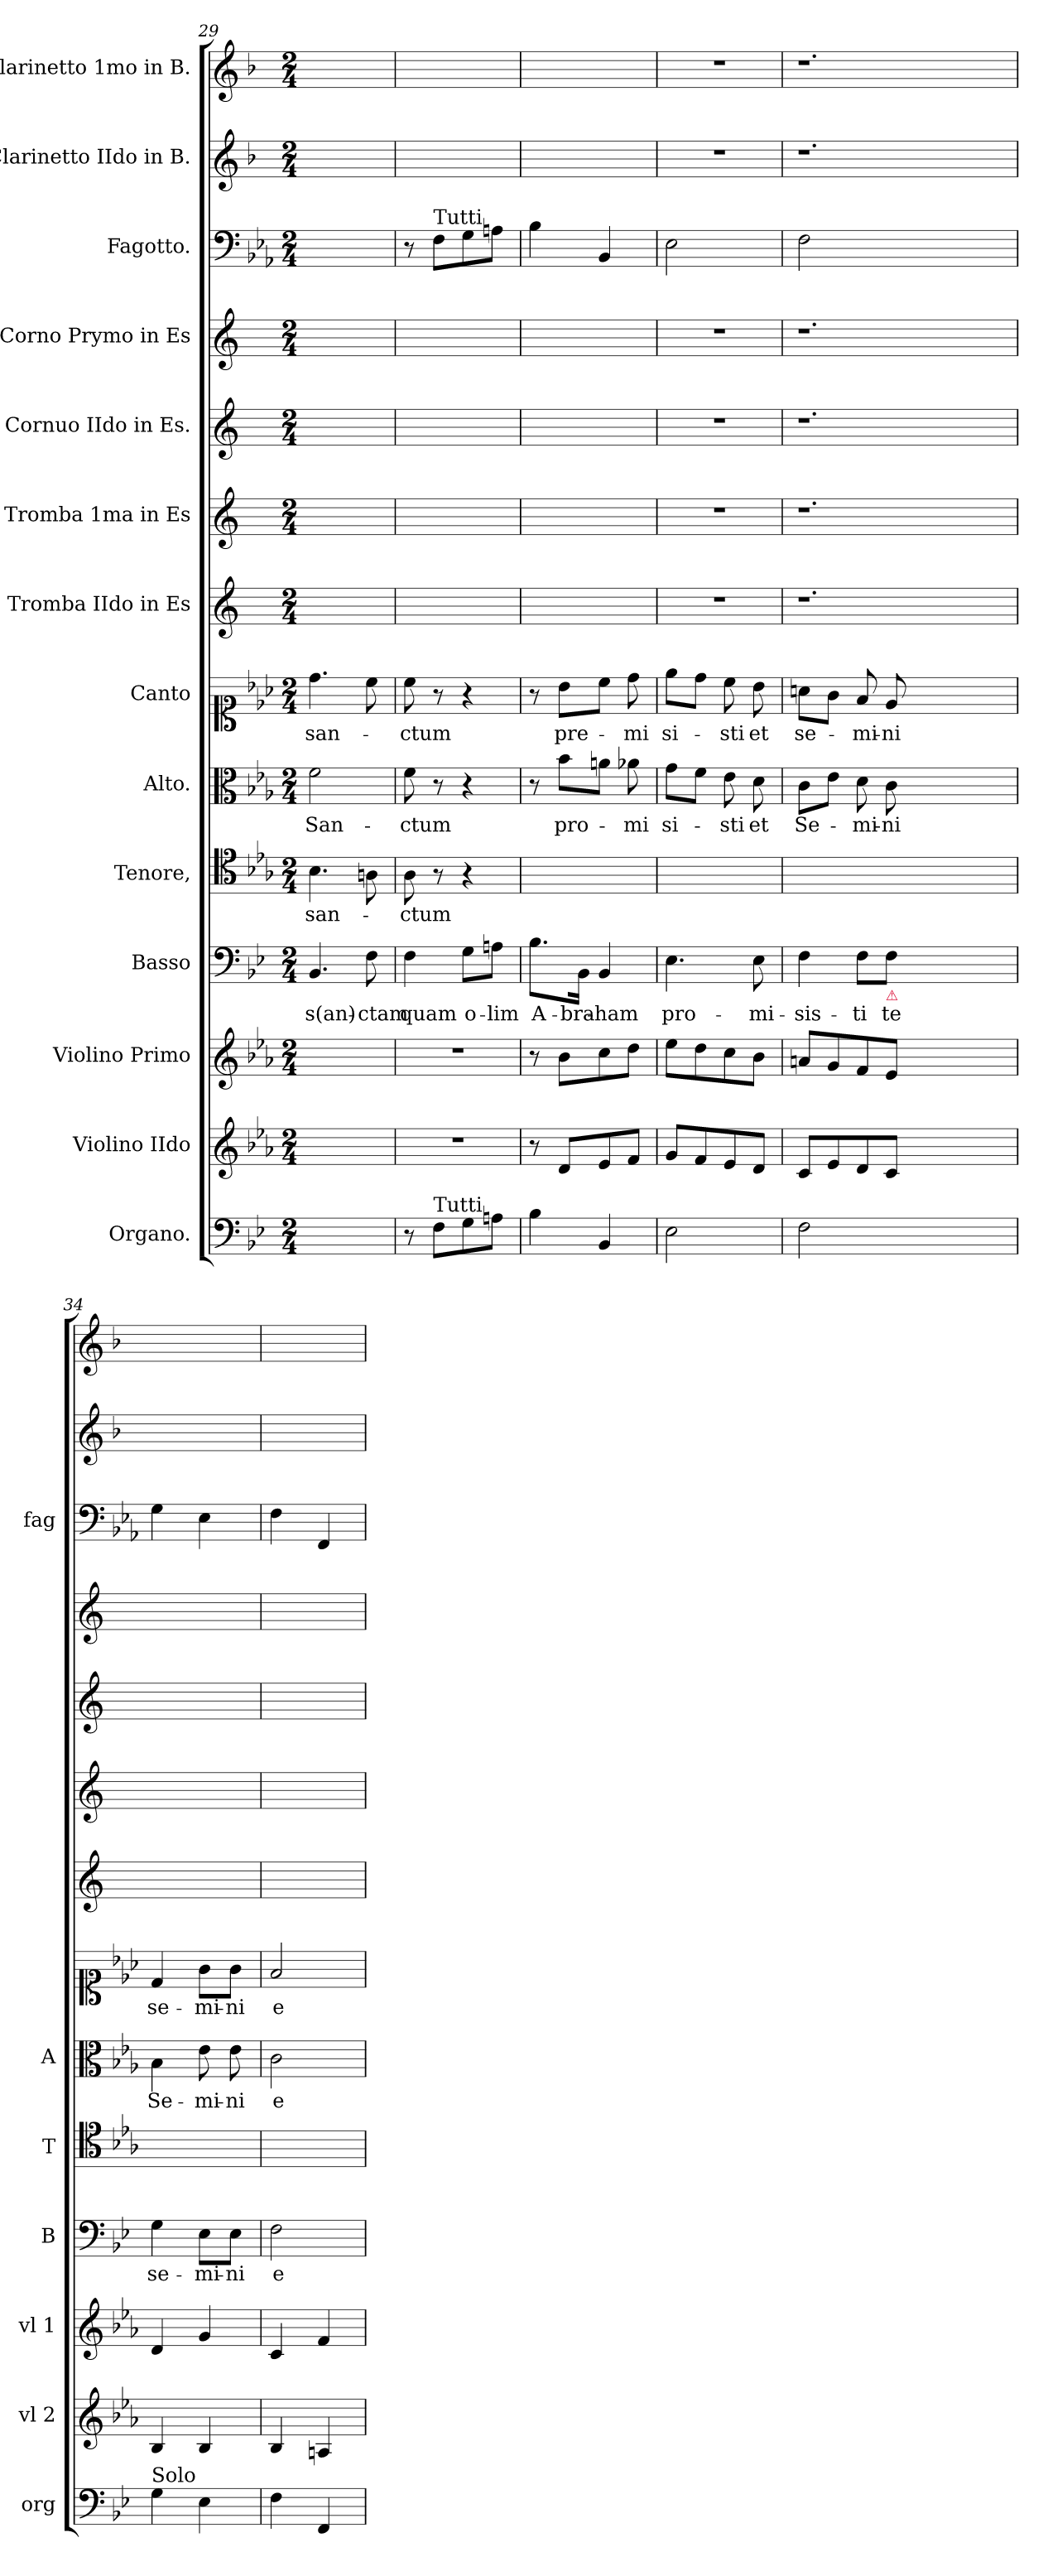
**kern	**kern	**kern	**kern	**text	**kern	**text	**kern	**text	**kern	**text	**kern	**kern	**kern	**kern	**kern	**kern	**kern
*part14	*part13	*part12	*part11	*part11	*part10	*part10	*part9	*part9	*part8	*part8	*part7	*part6	*part5	*part4	*part3	*part2	*part1
*staff14	*staff13	*staff12	*staff11	*staff11	*staff10	*staff10	*staff9	*staff9	*staff8	*staff8	*staff7	*staff6	*staff5	*staff4	*staff3	*staff2	*staff1
*I"Organo.	*I"Violino IIdo	*I"Violino Primo	*I"Basso	*	*I"Tenore,	*	*I"Alto.	*	*I"Canto	*	*I"Tromba IIdo in Es	*I"Tromba 1ma in Es	*I"Cornuo IIdo in Es.	*I"Corno Prymo in Es	*I"Fagotto.	*I"Clarinetto IIdo in B.	*I"Clarinetto 1mo in B.
*I'org	*I'vl 2	*I'vl 1	*I'B	*	*I'T	*	*I'A	*	*	*	*	*	*	*	*I'fag	*	*
*clefF4	*clefG2	*clefG2	*clefF4	*	*clefC4	*	*clefC3	*	*clefC1	*	*clefG2	*clefG2	*clefG2	*clefG2	*clefF4	*clefG2	*clefG2
*	*	*	*	*	*	*	*	*	*	*	*ITrd-2c-3	*ITrd-2c-3	*ITrd-2c-3	*ITrd-2c-3	*	*ITrd1c2	*ITrd1c2
*k[b-e-]	*k[b-e-a-]	*k[b-e-a-]	*k[b-e-]	*	*k[b-e-a-]	*	*k[b-e-a-]	*	*k[b-e-a-]	*	*k[b-e-a-]	*k[b-e-a-]	*k[b-e-a-]	*k[b-e-a-]	*k[b-e-a-]	*k[b-e-a-]	*k[b-e-a-]
*	*E-:	*E-:	*	*	*E-:	*	*E-:	*	*E-:	*	*E-:	*E-:	*E-:	*E-:	*E-:	*E-:	*E-:
*M2/4	*M2/4	*M2/4	*M2/4	*	*M2/4	*	*M2/4	*	*M2/4	*	*M2/4	*M2/4	*M2/4	*M2/4	*M2/4	*M2/4	*M2/4
=29	=29	=29	=29	=29	=29	=29	=29	=29	=29	=29	=29	=29	=29	=29	=29	=29	=29
2ryy	2ryy	2ryy	4.BB-/	s(an)-	4.B-\	san-	2f\	San-	4.dd\	san-	2ryy	2ryy	2ryy	2ryy	2ryy	2ryy	2ryy
.	.	.	8F\	-ctam	8An\	.	.	.	8cc\	.	.	.	.	.	.	.	.
=30	=30	=30	=30	=30	=30	=30	=30	=30	=30	=30	=30	=30	=30	=30	=30	=30	=30
8r	2r	2r	4F\	quam	8A-\	-ctum	8f\	-ctum	8cc\	-ctum	2ryy	2ryy	2ryy	2ryy	8r	2ryy	2ryy
!	!	!	!	!	!	!	!	!	!	!	!	!	!	!	!LO:TX:a:t=Tutti	!	!
!LO:TX:a:t=Tutti	!	!	!	!	!	!	!	!	!	!	!	!	!	!	!	!	!
8F\L	.	.	.	.	8r	.	8r	.	8r	.	.	.	.	.	8F\L	.	.
8G\	.	.	8G\L	o-	4r	.	4r	.	4r	.	.	.	.	.	8G\	.	.
8An\J	.	.	8An\J	-lim	.	.	.	.	.	.	.	.	.	.	8An\J	.	.
=31	=31	=31	=31	=31	=31	=31	=31	=31	=31	=31	=31	=31	=31	=31	=31	=31	=31
4B-\	8r	8r	8.B-\L	A-	2ryy	.	8r	.	8r	.	2ryy	2ryy	2ryy	2ryy	4B-\	2ryy	2ryy
.	8d/L	8b-\L	.	.	.	.	8b-\L	pro-	8b-\L	pre-	.	.	.	.	.	.	.
.	.	.	16BB-\Jk	-bra-	.	.	.	.	.	.	.	.	.	.	.	.	.
4BB-/	8e-/	8cc\	4BB-/	-ham	.	.	8an\J	.	8cc\J	.	.	.	.	.	4BB-/	.	.
.	8f/J	8dd\J	.	.	.	.	8a-X\	-mi	8dd\	-mi	.	.	.	.	.	.	.
=32	=32	=32	=32	=32	=32	=32	=32	=32	=32	=32	=32	=32	=32	=32	=32	=32	=32
2E-\	8g/L	8ee-\L	4.E-\	pro-	2ryy	.	8g\L	si-	8ee-\L	si-	2r	2r	2r	2r	2E-\	2r	2r
.	8f/	8dd\	.	.	.	.	8f\J	.	8dd\J	.	.	.	.	.	.	.	.
.	8e-/	8cc\	.	.	.	.	8e-\	-sti	8cc\	-sti	.	.	.	.	.	.	.
.	8d/J	8b-\J	8E-\	-mi-	.	.	8d\	et	8b-\	et	.	.	.	.	.	.	.
=33	=33	=33	=33	=33	=33	=33	=33	=33	=33	=33	=33	=33	=33	=33	=33	=33	=33
2F\	8c/L	8an/L	4F\	-sis-	2ryy	.	8c\L	Se-	8an\L	se-	1.r	1.r	1.r	1.r	2F\	1.r	1.r
.	8e-/	8g/	.	.	.	.	8e-\J	.	8g\J	.	.	.	.	.	.	.	.
.	8d/	8f/	8F\L	-ti	.	.	8d\	-mi-	8f/	-mi-	.	.	.	.	.	.	.
!	!	!	!LO:TX:b:color=crimson:t=⚠	!	!	!	!	!	!	!	!	!	!	!	!	!	!
.	8c/J	8e-/J	8F\J	te	.	.	8c\	-ni	8e-/	-ni	.	.	.	.	.	.	.
1ryy	1ryy	1ryy	1ryy	.	1ryy	.	1ryy	.	1ryy	.	.	.	.	.	1ryy	.	.
=34	=34	=34	=34	=34	=34	=34	=34	=34	=34	=34	=34	=34	=34	=34	=34	=34	=34
!LO:TX:a:t=Solo	!	!	!	!	!	!	!	!	!	!	!	!	!	!	!	!	!
!	!	!	!	!	!	!	!	!LO:LY:i	!	!	!	!	!	!	!	!	!
4G\	4B-/	4d/	4G\	se-	2ryy	.	4B-\	Se-	4d/	se-	2ryy	2ryy	2ryy	2ryy	4G\	2ryy	2ryy
!	!	!	!	!	!	!	!	!LO:LY:i	!	!	!	!	!	!	!	!	!
4E-\	4B-/	4g/	8E-\L	-mi-	.	.	8e-\	mi-	8g\L	-mi-	.	.	.	.	4E-\	.	.
!	!	!	!	!	!	!	!	!LO:LY:i	!	!	!	!	!	!	!	!	!
.	.	.	8E-\J	-ni	.	.	8e-\	-ni	8g\J	-ni	.	.	.	.	.	.	.
=35	=35	=35	=35	=35	=35	=35	=35	=35	=35	=35	=35	=35	=35	=35	=35	=35	=35
4F\	4B-/	4c/	2F\	e-	2ryy	.	2c\	e-	2f/	e-	2ryy	2ryy	2ryy	2ryy	4F\	2ryy	2ryy
4FF/	4An/	4f/	.	.	.	.	.	.	.	.	.	.	.	.	4FF/	.	.
=	=	=	=	=	=	=	=	=	=	=	=	=	=	=	=	=	=
*-	*-	*-	*-	*-	*-	*-	*-	*-	*-	*-	*-	*-	*-	*-	*-	*-	*-
